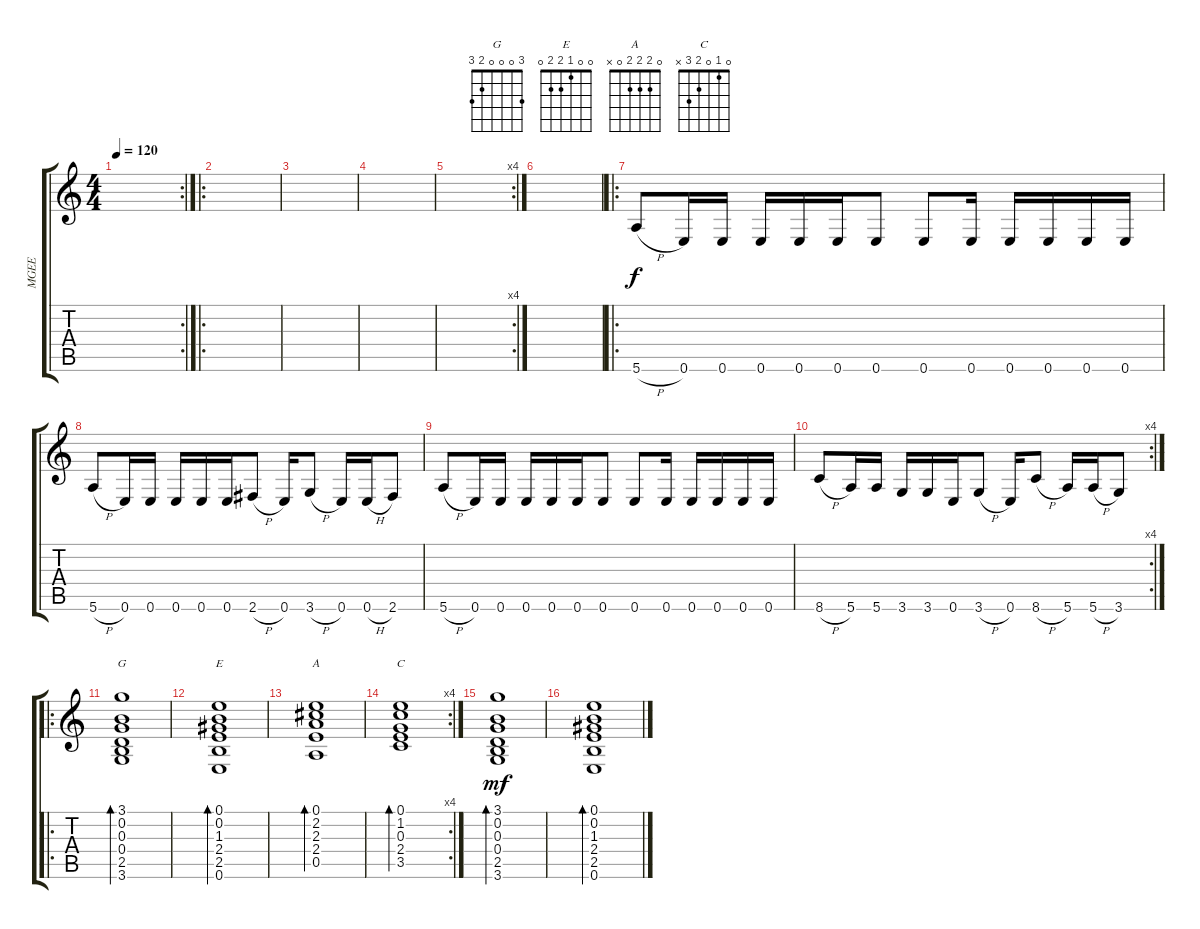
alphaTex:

\track ("MGEE" "MGEE") {instrument distortionguitar}
\staff {score tabs}
\tuning (E4 B3 G3 D3 A2 E2) {hide}
\chord ("G" 3 0 0 0 2 3)
\chord ("E" 0 0 1 2 2 0)
\chord ("A" 0 2 2 2 0 x)
\chord ("C" 0 1 0 2 3 x)
\rc 2
\ts (4 4)
\tempo 120
\clef g2
\ks c
|
\ro
|
|
|
\rc 4
|
|
\ro
5.6{h}.8 0.6.16 0.6.16 0.6.16 0.6.16 0.6.16 0.6.8 0.6.8 0.6.16 0.6.16 0.6.16 0.6.16 0.6.16 |
5.6{h}.8 0.6.16 0.6.16 0.6.16 0.6.16 0.6.16 2.6{h}.8 0.6.16 3.6{h}.8 0.6.16 0.6{h}.16 2.6.8 |
5.6{h}.8 0.6.16 0.6.16 0.6.16 0.6.16 0.6.16 0.6.8 0.6.8 0.6.16 0.6.16 0.6.16 0.6.16 0.6.16 |
\rc 4
8.6{h}.8 5.6.16 5.6.16 3.6.16 3.6.16 0.6.16 3.6{h}.8 0.6.16 8.6{h}.8 5.6.16 5.6{h}.16 3.6.8 |
\ro
(3.1 0.2 0.3 0.4 2.5 3.6).1{bd 480 ch "G" instrument acousticguitarnylon} |
(0.1 0.2 1.3 2.4 2.5 0.6).1{bd 480 ch "E"} |
(0.1 2.2 2.3 2.4 0.5).1{bd 480 ch "A"} |
\rc 4
(0.1 1.2 0.3 2.4 3.5).1{bd 480 ch "C"} |
(3.1 0.2 0.3 0.4 2.5 3.6).1{bd 480 dy mf} |
(0.1 0.2 1.3 2.4 2.5 0.6).1{bd 480}
